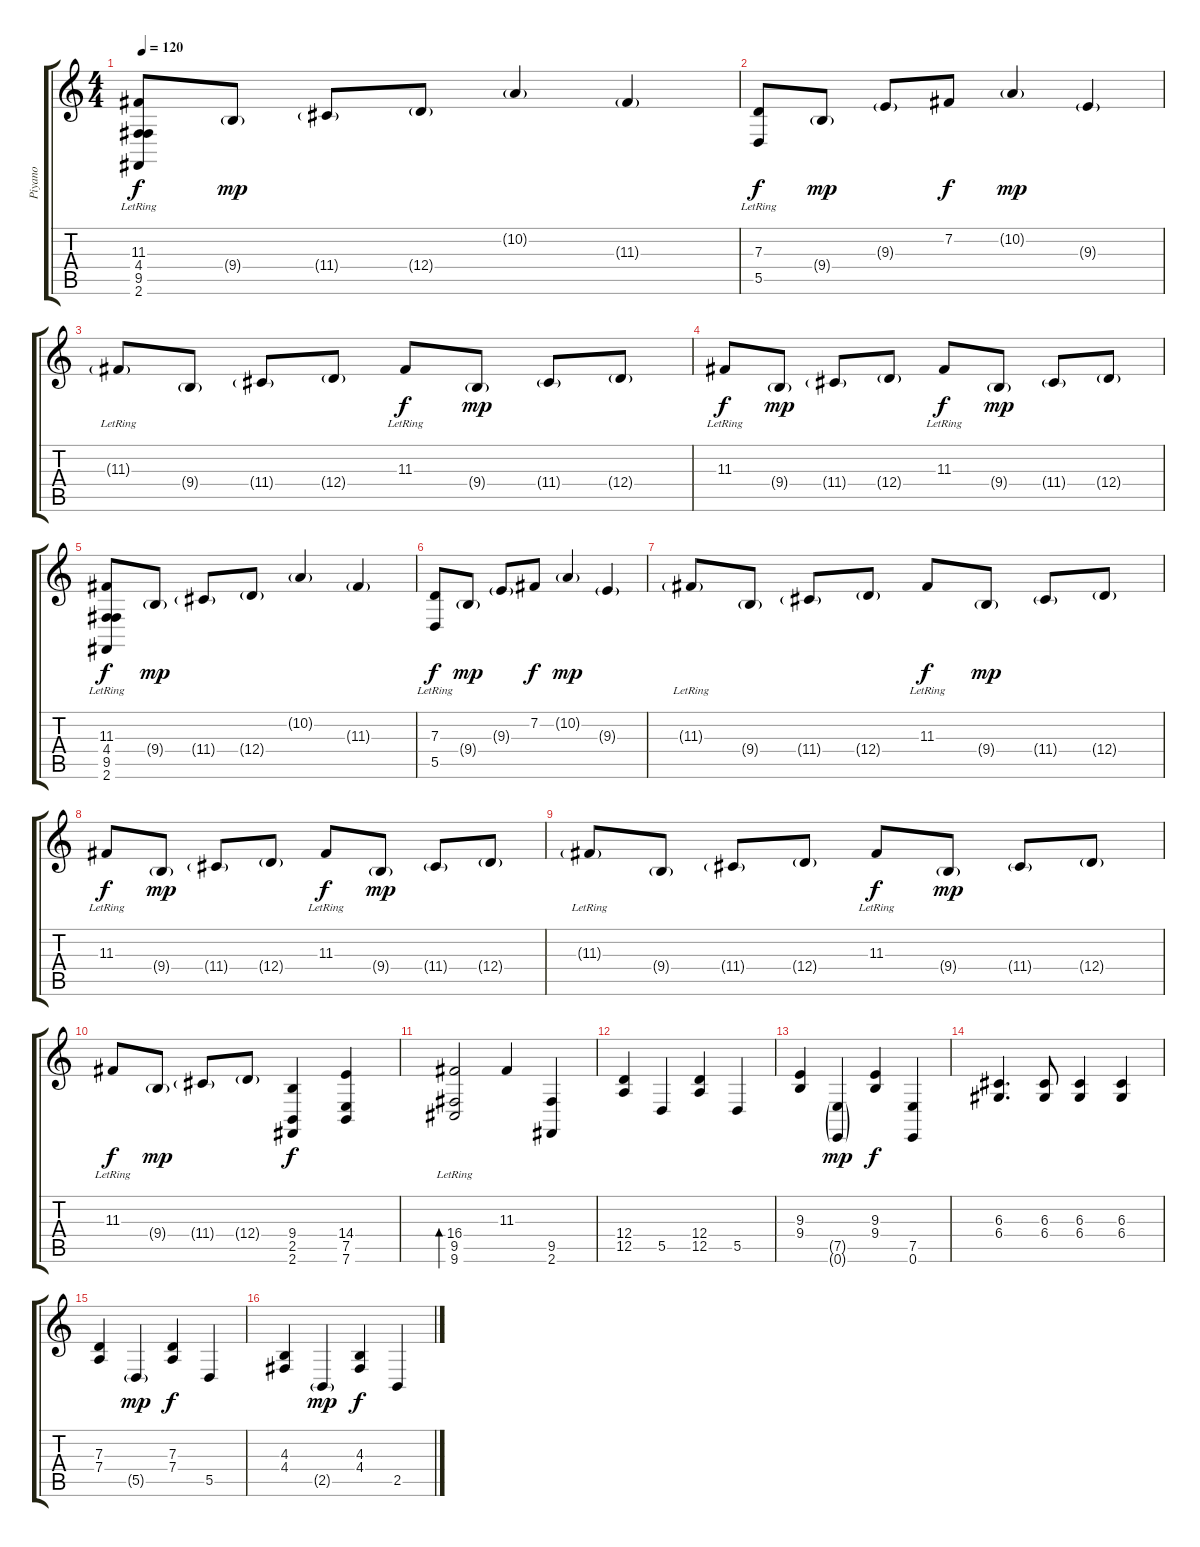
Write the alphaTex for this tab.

\track ("Piyano" "Piyano") {instrument acousticgrandpiano}
\staff {score tabs}
\tuning (E4 B3 G3 D3 A2 E2) {hide}
\ts (4 4)
\tempo 120
\clef g2
\ks c
(11.3{lr} 4.4{lr} 9.5{lr} 2.6{lr}).8{dy f} 9.4{g}.8{dy mp} 11.4{g}.8 12.4{g}.8 10.2{g}.4 11.3{g}.4 |
(7.3{lr} 5.5{lr}).8{dy f} 9.4{g}.8{dy mp} 9.3{g}.8 7.2.8{dy f} 10.2{g}.4{dy mp} 9.3{g}.4 |
11.3{g lr}.8 9.4{g}.8 11.4{g}.8 12.4{g}.8 11.3{lr}.8{dy f} 9.4{g}.8{dy mp} 11.4{g}.8 12.4{g}.8 |
11.3{lr}.8{dy f} 9.4{g}.8{dy mp} 11.4{g}.8 12.4{g}.8 11.3{lr}.8{dy f} 9.4{g}.8{dy mp} 11.4{g}.8 12.4{g}.8 |
(11.3{lr} 4.4{lr} 9.5{lr} 2.6{lr}).8{dy f} 9.4{g}.8{dy mp} 11.4{g}.8 12.4{g}.8 10.2{g}.4 11.3{g}.4 |
(7.3{lr} 5.5{lr}).8{dy f} 9.4{g}.8{dy mp} 9.3{g}.8 7.2.8{dy f} 10.2{g}.4{dy mp} 9.3{g}.4 |
11.3{g lr}.8 9.4{g}.8 11.4{g}.8 12.4{g}.8 11.3{lr}.8{dy f} 9.4{g}.8{dy mp} 11.4{g}.8 12.4{g}.8 |
11.3{lr}.8{dy f} 9.4{g}.8{dy mp} 11.4{g}.8 12.4{g}.8 11.3{lr}.8{dy f} 9.4{g}.8{dy mp} 11.4{g}.8 12.4{g}.8 |
11.3{g lr}.8 9.4{g}.8 11.4{g}.8 12.4{g}.8 11.3{lr}.8{dy f} 9.4{g}.8{dy mp} 11.4{g}.8 12.4{g}.8 |
11.3{lr}.8{dy f} 9.4{g}.8{dy mp} 11.4{g}.8 12.4{g}.8 (9.4 2.5 2.6).4{dy f} (14.4 7.5 7.6).4 |
(16.4{lr} 9.5{lr} 9.6{lr}).2{bd 240} 11.3.4 (9.5 2.6).4 |
(12.4 12.5).4 5.5.4 (12.4 12.5).4 5.5.4 |
(9.3 9.4).4 (7.5{g} 0.6{g}).4{dy mp} (9.3 9.4).4{dy f} (7.5 0.6).4 |
(6.3 6.4).4{d} (6.3 6.4).8 (6.3 6.4).4 (6.3 6.4).4 |
(7.3 7.4).4 5.5{g}.4{dy mp} (7.3 7.4).4{dy f} 5.5.4 |
(4.3 4.4).4 2.5{g}.4{dy mp} (4.3 4.4).4{dy f} 2.5.4
